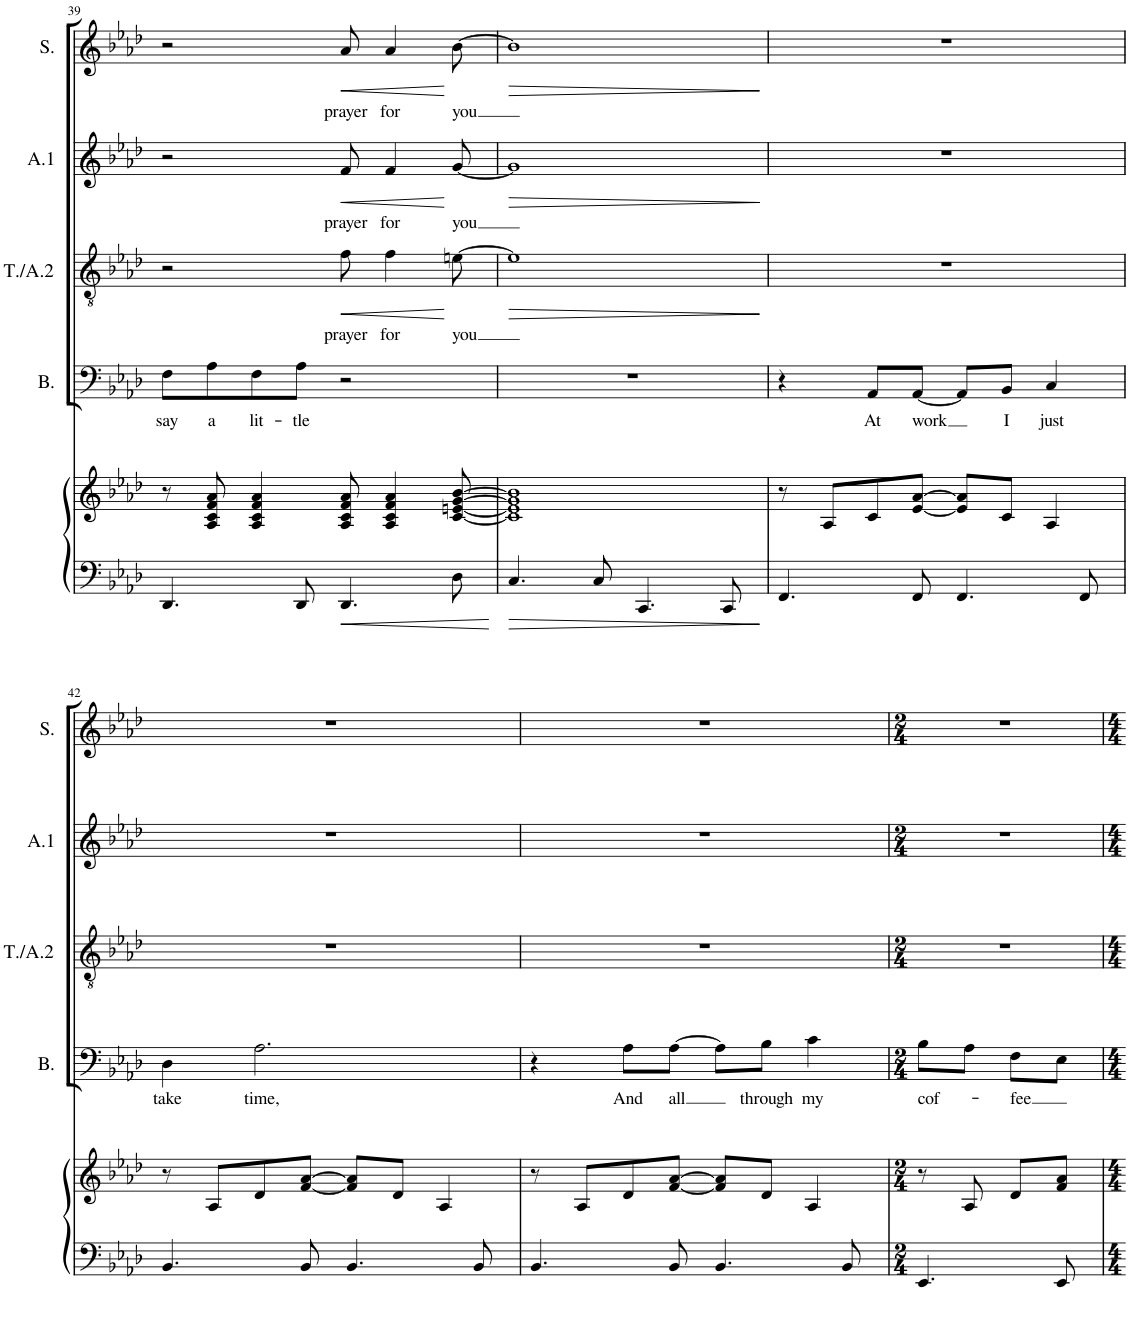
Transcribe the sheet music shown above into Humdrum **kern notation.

**kern	**kern	**kern	**text	**kern	**text	**dynam	**kern	**text	**dynam	**kern	**text	**dynam
*part5	*part5	*part4	*part4	*part3	*part3	*part3	*part2	*part2	*part2	*part1	*part1	*part1
*staff6	*staff5	*staff4	*staff4	*staff3	*staff3	*staff3	*staff2	*staff2	*staff2	*staff1	*staff1	*staff1
*I"Piano	*	*I"Bass	*	*I"Tenor/Alto 2	*	*	*I"Alto 1	*	*	*I"Soprano	*	*
*I'Pno	*	*I'B.	*	*I'T./A.2	*	*	*I'A.1	*	*	*I'S.	*	*
!!LO:PB:g=z
*clefF4	*clefG2	*clefF4	*	*clefGv2	*	*	*clefG2	*	*	*clefG2	*	*
*k[b-e-a-d-]	*k[b-e-a-d-]	*k[b-e-a-d-]	*	*k[b-e-a-d-]	*	*	*k[b-e-a-d-]	*	*	*k[b-e-a-d-]	*	*
*M4/4	*M4/4	*M4/4	*	*M4/4	*	*	*M4/4	*	*	*M4/4	*	*
=39	=39	=39	=39	=39	=39	=39	=39	=39	=39	=39	=39	=39
!	!	!	!LO:LY:b	!	!	!	!	!	!	!	!	!
4.DD-/	8r	8F\L	say	2r	.	.	2r	.	.	2r	.	.
!	!	!	!LO:LY:b	!	!	!	!	!	!	!	!	!
.	8A-/ 8c/ 8f/ 8a-/	8A-\	a	.	.	.	.	.	.	.	.	.
!	!	!	!LO:LY:b	!	!	!	!	!	!	!	!	!
.	4A-/ 4c/ 4f/ 4a-/	8F\	lit-	.	.	.	.	.	.	.	.	.
!	!	!	!LO:LY:b	!	!	!	!	!	!	!	!	!
8DD-/	.	8A-\J	-tle	.	.	.	.	.	.	.	.	.
!	!	!	!	!	!LO:LY:b	!LO:HP:b	!	!LO:LY:b	!LO:HP:b	!	!LO:LY:b	!LO:HP:b
4.DD-/	8A-/ 8c/ 8f/ 8a-/	2r	.	8f\	prayer	<	8f/	prayer	<	8a-/	prayer	<
!	!	!	!	!	!LO:LY:b	!	!	!LO:LY:b	!	!	!LO:LY:b	!
.	4A-/ 4c/ 4f/ 4a-/	.	.	4f\	for	.	4f/	for	.	4a-/	for	.
!	!	!	!	!	!LO:LY:b	!	!	!LO:LY:b	!	!	!LO:LY:b	!
8D-\	[8c/ [8en/ [8g/ [8b-/	.	.	[8en\	you	[	[8g/	you	[	[8b-\	you	[
=40	=40	=40	=40	=40	=40	=40	=40	=40	=40	=40	=40	=40
!	!	!	!	!	!	!LO:HP:b	!	!	!LO:HP:b	!	!	!LO:HP:b
4.C/	1c] 1e] 1g] 1b-]	1r	.	1e]	.	>	1g]	.	>	1b-]	.	>
8C/	.	.	.	.	.	.	.	.	.	.	.	.
4.CC/	.	.	.	.	.	.	.	.	.	.	.	.
8CC/	.	.	.	.	.	.	.	.	.	.	.	.
.	.	.	.	.	.	]	.	.	]	.	.	]
=41	=41	=41	=41	=41	=41	=41	=41	=41	=41	=41	=41	=41
4.FF/	8r	4r	.	1r	.	.	1r	.	.	1r	.	.
.	8A-/L	.	.	.	.	.	.	.	.	.	.	.
!	!	!	!LO:LY:b	!	!	!	!	!	!	!	!	!
.	8c/	8AA-/L	At	.	.	.	.	.	.	.	.	.
!	!	!	!LO:LY:b	!	!	!	!	!	!	!	!	!
8FF/	[8e-/ [8a-/J	[8AA-/J	work	.	.	.	.	.	.	.	.	.
4.FF/	8e-/] 8a-/]L	8AA-/L]	.	.	.	.	.	.	.	.	.	.
!	!	!	!LO:LY:b	!	!	!	!	!	!	!	!	!
.	8c/J	8BB-/J	I	.	.	.	.	.	.	.	.	.
!	!	!	!LO:LY:b	!	!	!	!	!	!	!	!	!
.	4A-/	4C/	just	.	.	.	.	.	.	.	.	.
8FF/	.	.	.	.	.	.	.	.	.	.	.	.
!!LO:LB:g=z
=42	=42	=42	=42	=42	=42	=42	=42	=42	=42	=42	=42	=42
!	!	!	!LO:LY:b	!	!	!	!	!	!	!	!	!
4.BB-/	8r	4D-\	take	1r	.	.	1r	.	.	1r	.	.
.	8A-/L	.	.	.	.	.	.	.	.	.	.	.
!	!	!	!LO:LY:b	!	!	!	!	!	!	!	!	!
.	8d-/	2.A-\	time,	.	.	.	.	.	.	.	.	.
8BB-/	[8f/ [8a-/J	.	.	.	.	.	.	.	.	.	.	.
4.BB-/	8f/] 8a-/]L	.	.	.	.	.	.	.	.	.	.	.
.	8d-/J	.	.	.	.	.	.	.	.	.	.	.
.	4A-/	.	.	.	.	.	.	.	.	.	.	.
8BB-/	.	.	.	.	.	.	.	.	.	.	.	.
=43	=43	=43	=43	=43	=43	=43	=43	=43	=43	=43	=43	=43
4.BB-/	8r	4r	.	1r	.	.	1r	.	.	1r	.	.
.	8A-/L	.	.	.	.	.	.	.	.	.	.	.
!	!	!	!LO:LY:b	!	!	!	!	!	!	!	!	!
.	8d-/	8A-\L	And	.	.	.	.	.	.	.	.	.
!	!	!	!LO:LY:b	!	!	!	!	!	!	!	!	!
8BB-/	[8f/ [8a-/J	[8A-\J	all	.	.	.	.	.	.	.	.	.
4.BB-/	8f/] 8a-/]L	8A-\L]	.	.	.	.	.	.	.	.	.	.
!	!	!	!LO:LY:b	!	!	!	!	!	!	!	!	!
.	8d-/J	8B-\J	through	.	.	.	.	.	.	.	.	.
!	!	!	!LO:LY:b	!	!	!	!	!	!	!	!	!
.	4A-/	4c\	my	.	.	.	.	.	.	.	.	.
8BB-/	.	.	.	.	.	.	.	.	.	.	.	.
=44	=44	=44	=44	=44	=44	=44	=44	=44	=44	=44	=44	=44
*M2/4	*M2/4	*M2/4	*	*M2/4	*	*	*M2/4	*	*	*M2/4	*	*
!	!	!	!LO:LY:b	!	!	!	!	!	!	!	!	!
4.EE-/	8r	8B-\L	cof-	2r	.	.	2r	.	.	2r	.	.
.	8A-/	8A-\J	.	.	.	.	.	.	.	.	.	.
!	!	!	!LO:LY:b	!	!	!	!	!	!	!	!	!
.	8d-/L	8F\L	-fee	.	.	.	.	.	.	.	.	.
8EE-/	8f/ 8a-/J	8E-\J	.	.	.	.	.	.	.	.	.	.
=	=	=	=	=	=	=	=	=	=	=	=	=
*-	*-	*-	*-	*-	*-	*-	*-	*-	*-	*-	*-	*-
